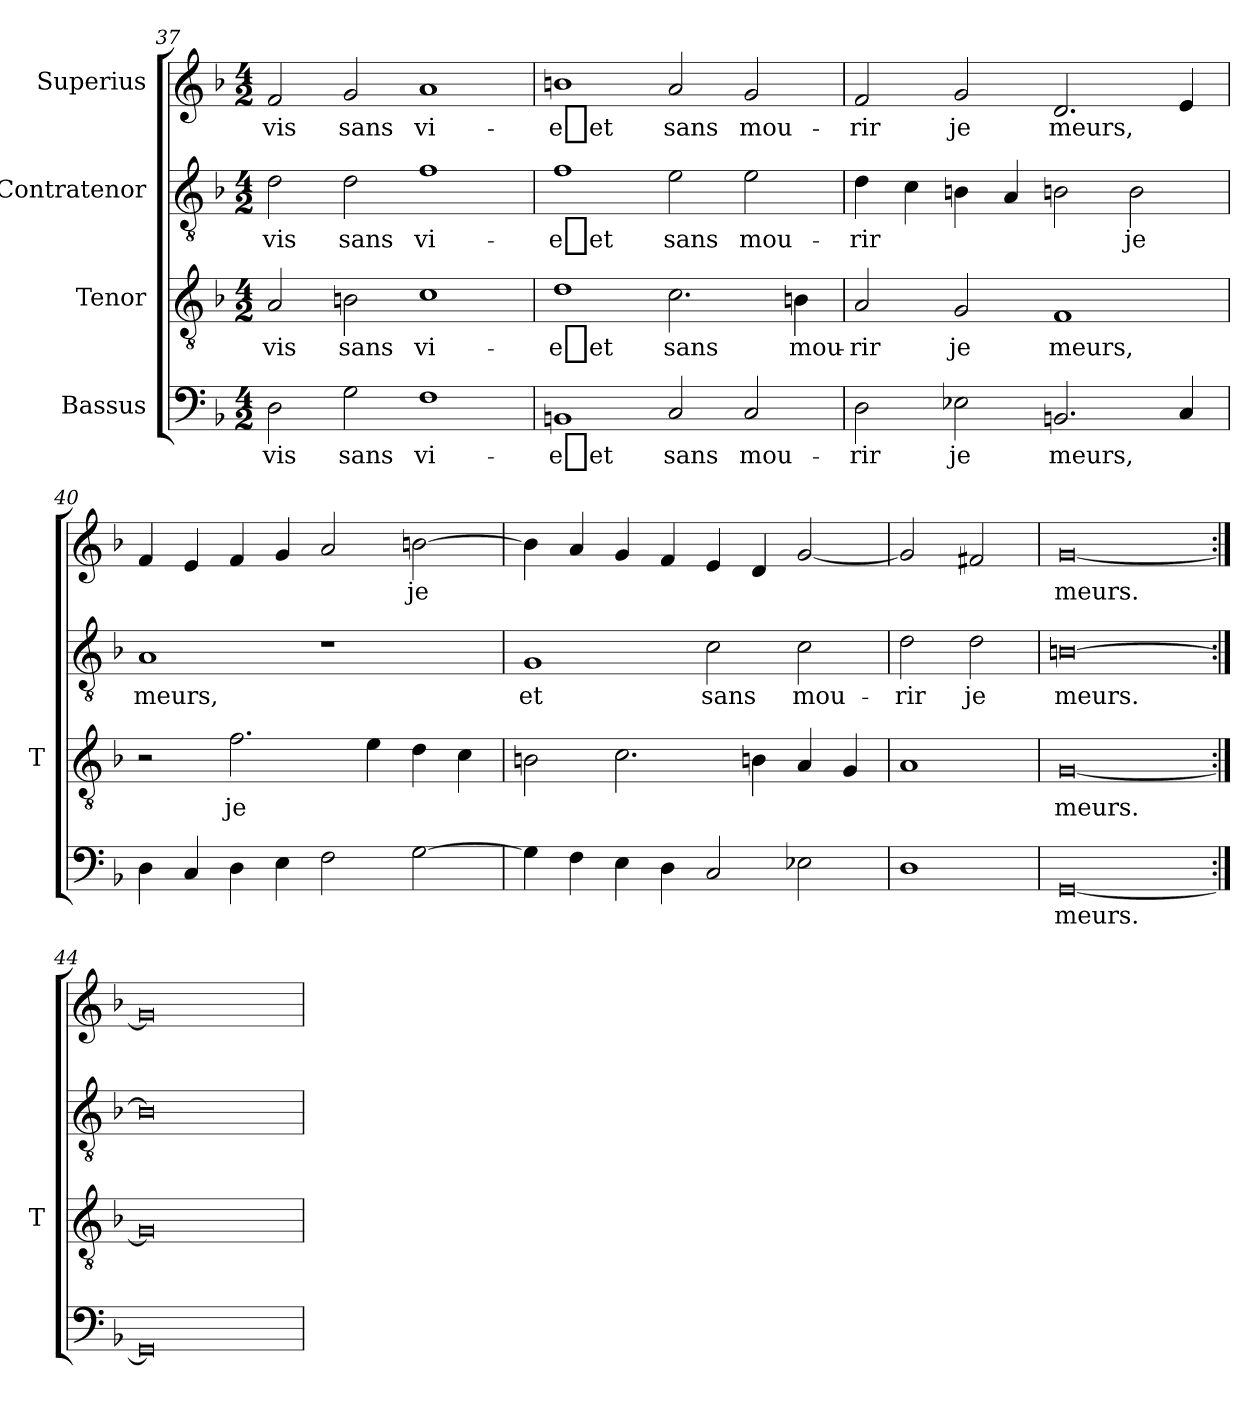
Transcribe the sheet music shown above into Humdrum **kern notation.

**kern	**text	**kern	**text	**kern	**text	**kern	**text
*part4	*part4	*part3	*part3	*part2	*part2	*part1	*part1
*staff4	*staff4	*staff3	*staff3	*staff2	*staff2	*staff1	*staff1
*I"Bassus	*	*I"Tenor	*	*I"Contratenor	*	*I"Superius	*
*	*	*I'T	*	*	*	*	*
*clefF4	*	*clefGv2	*	*clefGv2	*	*clefG2	*
*k[b-]	*	*k[b-]	*	*k[b-]	*	*k[b-]	*
*M4/2	*	*M4/2	*	*M4/2	*	*M4/2	*
=37	=37	=37	=37	=37	=37	=37	=37
2D	-vis	2A	-vis	2d	-vis	2f	-vis
2G	-sans	2Bn	-sans	2d	-sans	2g	-sans
1F	vi-	1c	vi-	1f	vi-	1a	vi-
=38	=38	=38	=38	=38	=38	=38	=38
1BB	-e_et	1d	-e_et	1f	-e_et	1b	-e_et
2C	-sans	2.c	-sans	2e	-sans	2a	-sans
2C	mou-	.	.	2e	mou-	2g	mou-
.	.	4Bn	mou-	.	.	.	.
=39	=39	=39	=39	=39	=39	=39	=39
2D	-rir	2A	-rir	4d	-rir	2f	-rir
.	.	.	.	4c	.	.	.
2E-X	-je	2G	-je	4Bn	.	2g	-je
.	.	.	.	4A	.	.	.
2.BB	-meurs,	1F	-meurs,	2Bn	.	2.d	-meurs,
.	.	.	.	2B	-je	.	.
4C	.	.	.	.	.	4e	.
=40	=40	=40	=40	=40	=40	=40	=40
4D	.	2r	.	1A	-meurs,	4f	.
4C	.	.	.	.	.	4e	.
4D	.	2.f	-je	.	.	4f	.
4E	.	.	.	.	.	4g	.
2F	.	.	.	1r	.	2a	.
.	.	4e	.	.	.	.	.
[2G	.	4d	.	.	.	[2b	-je
.	.	4c	.	.	.	.	.
=41	=41	=41	=41	=41	=41	=41	=41
4G]	.	2Bn	.	1G	-et	4b]	.
4F	.	.	.	.	.	4a	.
4E	.	2.c	.	.	.	4g	.
4D	.	.	.	.	.	4f	.
2C	.	.	.	2c	-sans	4e	.
.	.	4Bn	.	.	.	4d	.
2E-X	.	4A	.	2c	mou-	[2g	.
.	.	4G	.	.	.	.	.
=42	=42	=42	=42	=42	=42	=42	=42
1D	.	1A	.	2d	-rir	2g]	.
.	.	.	.	2d	-je	2f#X	.
=43	=43	=43	=43	=43	=43	=43	=43
[0GG	-meurs.	[0G	-meurs.	[0Bn	-meurs.	[0g	-meurs.
=44:|!	=44:|!	=44:|!	=44:|!	=44:|!	=44:|!	=44:|!	=44:|!
0GG]	.	0G]	.	0B]	.	0g]	.
=	=	=	=	=	=	=	=
*-	*-	*-	*-	*-	*-	*-	*-
